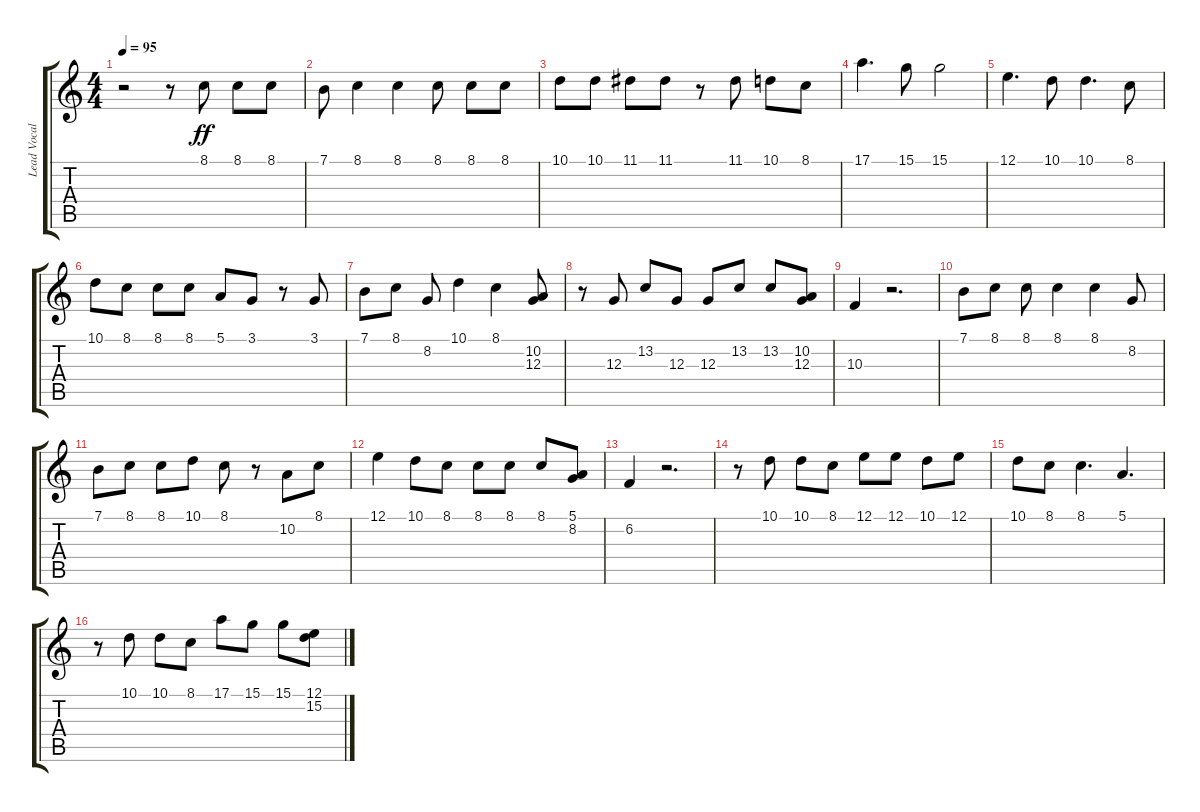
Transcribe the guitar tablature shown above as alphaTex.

\track ("Lead Vocal" "Lead Vocal") {instrument synthstrings1}
\staff {score tabs}
\tuning (E4 B3 G3 D3 A2 E2) {hide}
\ts (4 4)
\tempo 95
\clef g2
\ks c
r.2{dy ff} r.8 8.1.8 8.1.8 8.1.8 |
7.1.8 8.1.4 8.1.4 8.1.8 8.1.8 8.1.8 |
10.1.8 10.1.8 11.1.8 11.1.8 r.8 11.1.8 10.1.8 8.1.8 |
17.1.4{d} 15.1.8 15.1.2 |
12.1.4{d} 10.1.8 10.1.4{d} 8.1.8 |
10.1.8 8.1.8 8.1.8 8.1.8 5.1.8 3.1.8 r.8 3.1.8 |
7.1.8 8.1.8 8.2.8 10.1.4 8.1.4 (10.2 12.3).8 |
r.8 12.3.8 13.2.8 12.3.8 12.3.8 13.2.8 13.2.8 (10.2 12.3).8 |
10.3.4 r.2{d} |
7.1.8 8.1.8 8.1.8 8.1.4 8.1.4 8.2.8 |
7.1.8 8.1.8 8.1.8 10.1.8 8.1.8 r.8 10.2.8 8.1.8 |
12.1.4 10.1.8 8.1.8 8.1.8 8.1.8 8.1.8 (5.1 8.2).8 |
6.2.4 r.2{d} |
r.8 10.1.8 10.1.8 8.1.8 12.1.8 12.1.8 10.1.8 12.1.8 |
10.1.8 8.1.8 8.1.4{d} 5.1.4{d} |
r.8 10.1.8 10.1.8 8.1.8 17.1.8 15.1.8 15.1.8 (12.1 15.2).8
